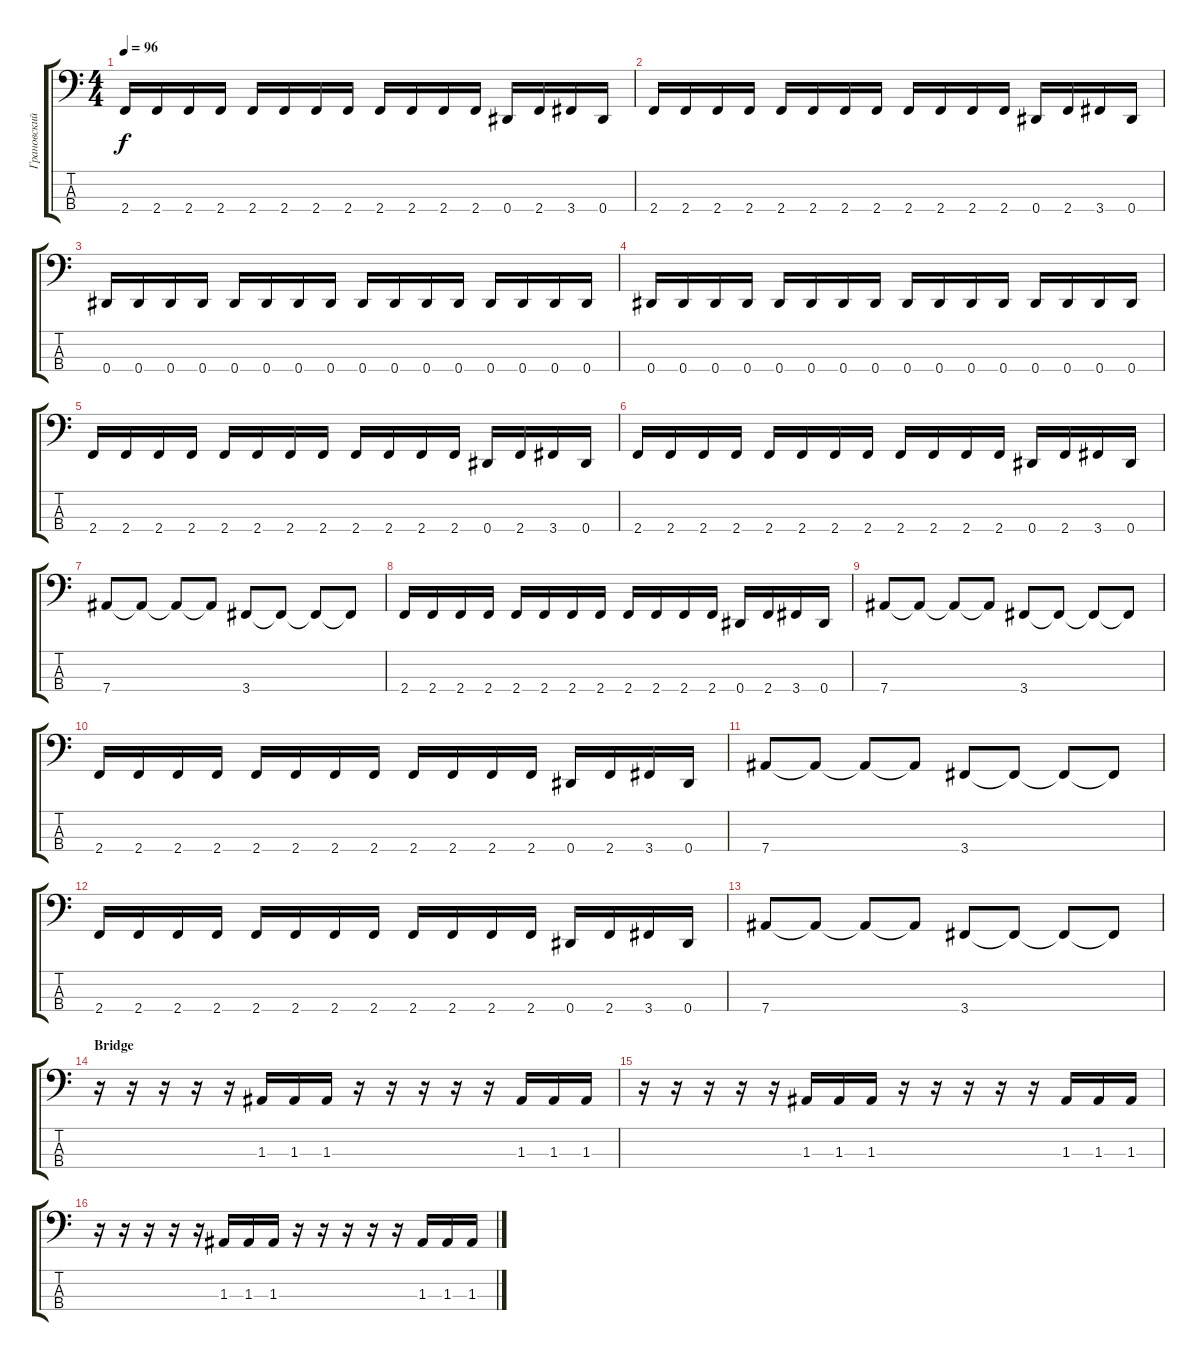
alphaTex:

\track ("Грановский (Bass)" "Грановский") {instrument electricbassfinger}
\staff {score tabs}
\tuning (G2 D2 A1 Eb1) {hide}
\ts (4 4)
\tempo 96
\clef f4
\ks c
2.4.16{dy f} 2.4.16 2.4.16 2.4.16 2.4.16 2.4.16 2.4.16 2.4.16 2.4.16 2.4.16 2.4.16 2.4.16 0.4.16 2.4.16 3.4.16 0.4.16 |
2.4.16 2.4.16 2.4.16 2.4.16 2.4.16 2.4.16 2.4.16 2.4.16 2.4.16 2.4.16 2.4.16 2.4.16 0.4.16 2.4.16 3.4.16 0.4.16 |
0.4.16 0.4.16 0.4.16 0.4.16 0.4.16 0.4.16 0.4.16 0.4.16 0.4.16 0.4.16 0.4.16 0.4.16 0.4.16 0.4.16 0.4.16 0.4.16 |
0.4.16 0.4.16 0.4.16 0.4.16 0.4.16 0.4.16 0.4.16 0.4.16 0.4.16 0.4.16 0.4.16 0.4.16 0.4.16 0.4.16 0.4.16 0.4.16 |
2.4.16 2.4.16 2.4.16 2.4.16 2.4.16 2.4.16 2.4.16 2.4.16 2.4.16 2.4.16 2.4.16 2.4.16 0.4.16 2.4.16 3.4.16 0.4.16 |
2.4.16 2.4.16 2.4.16 2.4.16 2.4.16 2.4.16 2.4.16 2.4.16 2.4.16 2.4.16 2.4.16 2.4.16 0.4.16 2.4.16 3.4.16 0.4.16 |
7.4.8 7.4{t}.8 7.4{t}.8 7.4{t}.8 3.4.8 3.4{t}.8 3.4{t}.8 3.4{t}.8 |
2.4.16 2.4.16 2.4.16 2.4.16 2.4.16 2.4.16 2.4.16 2.4.16 2.4.16 2.4.16 2.4.16 2.4.16 0.4.16 2.4.16 3.4.16 0.4.16 |
7.4.8 7.4{t}.8 7.4{t}.8 7.4{t}.8 3.4.8 3.4{t}.8 3.4{t}.8 3.4{t}.8 |
2.4.16 2.4.16 2.4.16 2.4.16 2.4.16 2.4.16 2.4.16 2.4.16 2.4.16 2.4.16 2.4.16 2.4.16 0.4.16 2.4.16 3.4.16 0.4.16 |
7.4.8 7.4{t}.8 7.4{t}.8 7.4{t}.8 3.4.8 3.4{t}.8 3.4{t}.8 3.4{t}.8 |
2.4.16 2.4.16 2.4.16 2.4.16 2.4.16 2.4.16 2.4.16 2.4.16 2.4.16 2.4.16 2.4.16 2.4.16 0.4.16 2.4.16 3.4.16 0.4.16 |
7.4.8 7.4{t}.8 7.4{t}.8 7.4{t}.8 3.4.8 3.4{t}.8 3.4{t}.8 3.4{t}.8 |
\section ("" "Bridge")
r.16 r.16 r.16 r.16 r.16 1.3.16 1.3.16 1.3.16 r.16 r.16 r.16 r.16 r.16 1.3.16 1.3.16 1.3.16 |
r.16 r.16 r.16 r.16 r.16 1.3.16 1.3.16 1.3.16 r.16 r.16 r.16 r.16 r.16 1.3.16 1.3.16 1.3.16 |
r.16 r.16 r.16 r.16 r.16 1.3.16 1.3.16 1.3.16 r.16 r.16 r.16 r.16 r.16 1.3.16 1.3.16 1.3.16
